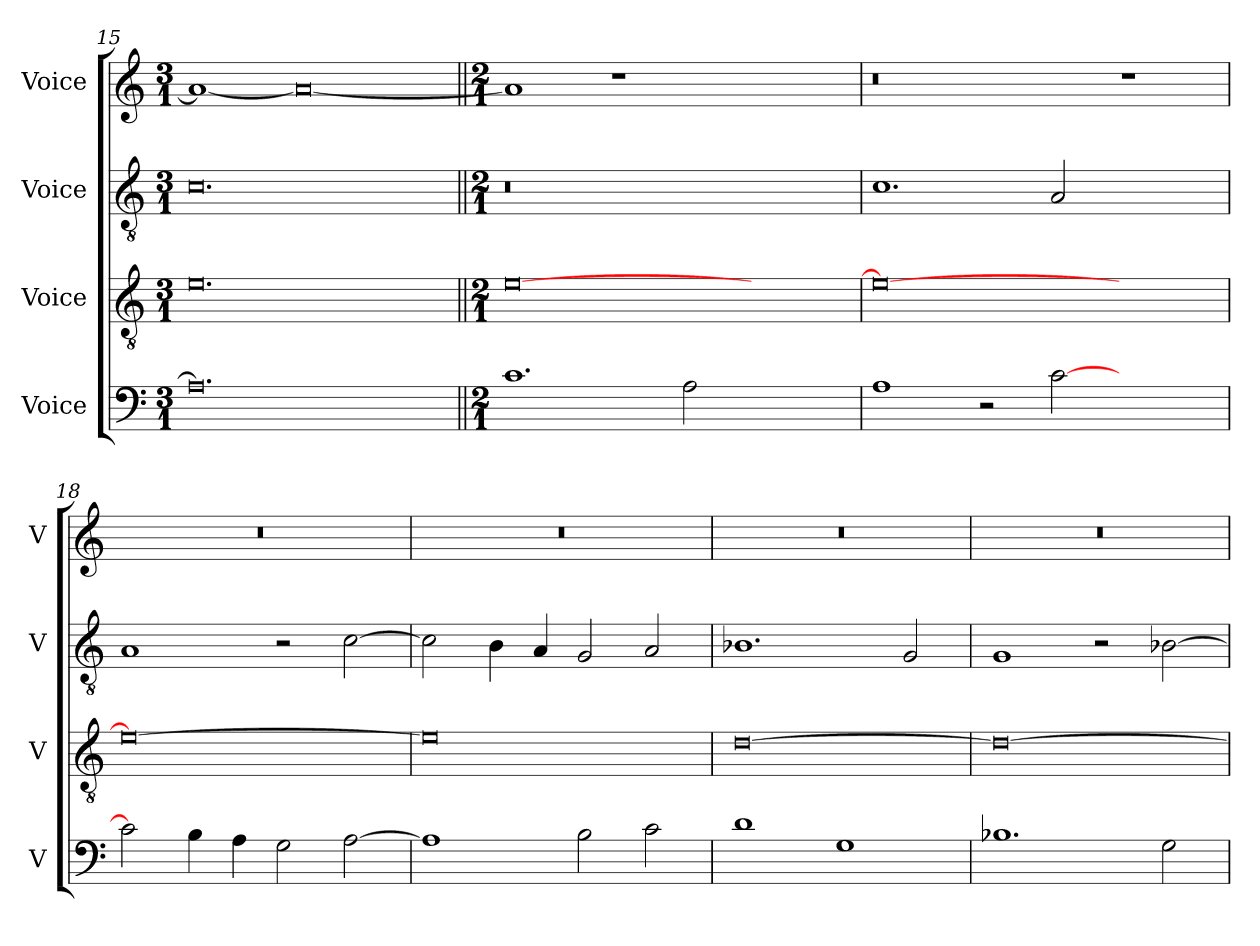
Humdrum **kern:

**kern	**kern	**kern	**kern
*part4	*part3	*part2	*part1
*staff4	*staff3	*staff2	*staff1
*I"Voice	*I"Voice	*I"Voice	*I"Voice
*I'V	*I'V	*I'V	*I'V
!!LO:PB:g=z
*clefF4	*clefGv2	*clefGv2	*clefG2
*k[]	*k[]	*k[]	*k[]
*M3/1	*M3/1	*M3/1	*M3/1
=15	=15	=15	=15
0.A]	0.e	0.c	1a_
.	.	.	0a_
=16||	=16||	=16||	=16||
*M2/1	*M2/1	*M2/1	*M2/1
1.c	[0e	0r	1a]
.	.	.	1r
2A\	.	.	.
1ryy	1ryy	1ryy	1ryy
=17	=17	=17	=17
1A	0e_	1.c	0r
2r	.	.	.
[2c\	.	2A/	.
1ryy	1ryy	1ryy	1r
=18	=18	=18	=18
2c\]	0e_	1A	0r
4B\	.	.	.
4A\	.	.	.
2G\	.	2r	.
[2A\	.	[2c\	.
!!LO:LB:g=z
=19	=19	=19	=19
1A]	0e]	2c\]	0r
.	.	4B\	.
.	.	4A/	.
2B\	.	2G/	.
2c\	.	2A/	.
=20	=20	=20	=20
1d	[0d	1.B-X	0r
1G	.	.	.
.	.	2G/	.
=21	=21	=21	=21
1.B-X	0d_	1G	0r
.	.	2r	.
2G\	.	[2B-X\	.
=	=	=	=
*-	*-	*-	*-
